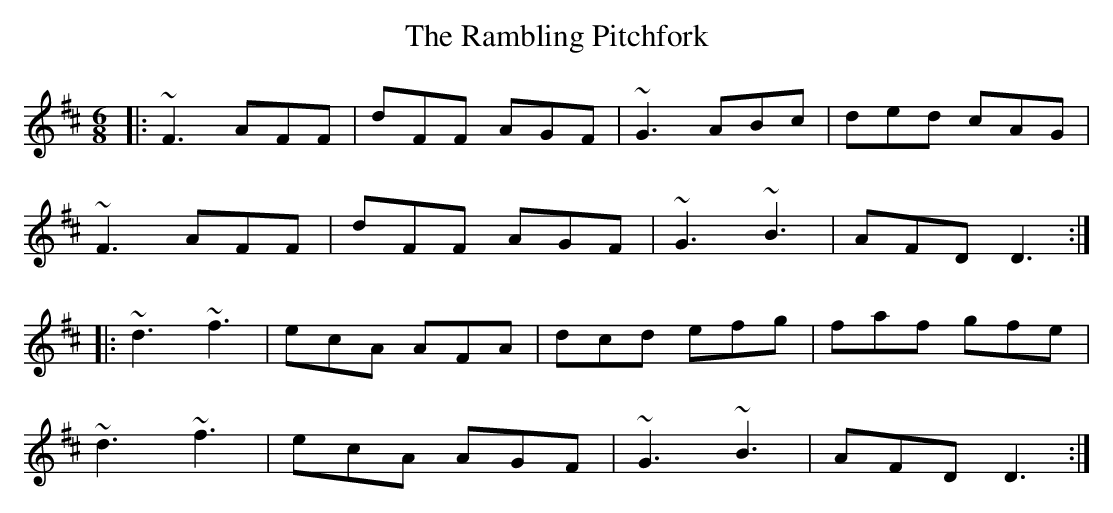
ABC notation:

X:1
T:Rambling Pitchfork, The
M:6/8
K:D
|:~F3 AFF|dFF AGF|~G3 ABc|ded cAG|
~F3 AFF|dFF AGF|~G3 ~B3| AFD D3:|
|:~d3 ~f3|ecA AFA|dcd efg|faf gfe|
~d3 ~f3 |ecA AGF|~G3 ~B3| AFD D3:|
